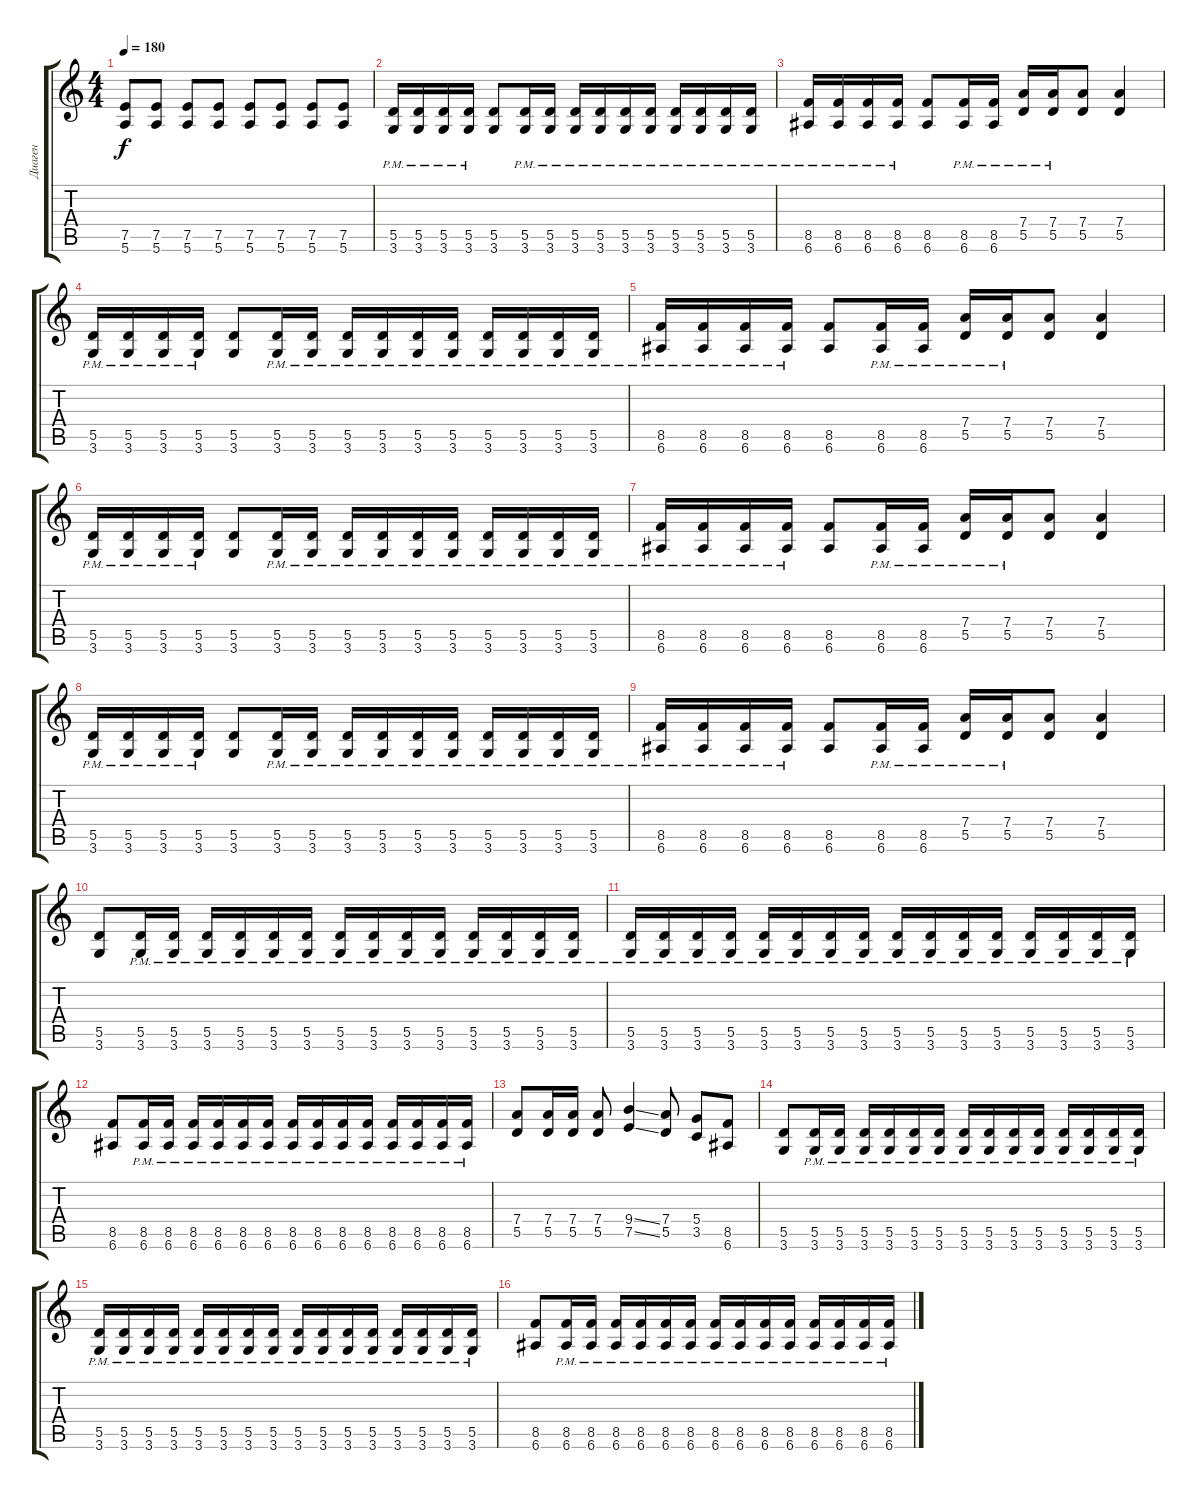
\track ("Диаген" "Диаген") {instrument distortionguitar}
\staff {score tabs}
\tuning (E4 B3 G3 D3 A2 E2) {hide}
\ts (4 4)
\tempo 180
\clef g2
\ks c
(7.5 5.6).8{dy f} (7.5 5.6).8 (7.5 5.6).8 (7.5 5.6).8 (7.5 5.6).8 (7.5 5.6).8 (7.5 5.6).8 (7.5 5.6).8 |
(5.5{pm} 3.6{pm}).16 (5.5{pm} 3.6{pm}).16 (5.5{pm} 3.6{pm}).16 (5.5{pm} 3.6{pm}).16 (5.5 3.6).8 (5.5{pm} 3.6{pm}).16 (5.5{pm} 3.6{pm}).16 (5.5{pm} 3.6{pm}).16 (5.5{pm} 3.6{pm}).16 (5.5{pm} 3.6{pm}).16 (5.5{pm} 3.6{pm}).16 (5.5{pm} 3.6{pm}).16 (5.5{pm} 3.6{pm}).16 (5.5{pm} 3.6{pm}).16 (5.5{pm} 3.6{pm}).16 |
(8.5{pm} 6.6{pm}).16 (8.5{pm} 6.6{pm}).16 (8.5{pm} 6.6{pm}).16 (8.5{pm} 6.6{pm}).16 (8.5 6.6).8 (8.5{pm} 6.6{pm}).16 (8.5{pm} 6.6{pm}).16 (7.4{pm} 5.5{pm}).16 (7.4{pm} 5.5{pm}).16 (7.4 5.5).8 (7.4 5.5).4 |
(5.5{pm} 3.6{pm}).16 (5.5{pm} 3.6{pm}).16 (5.5{pm} 3.6{pm}).16 (5.5{pm} 3.6{pm}).16 (5.5 3.6).8 (5.5{pm} 3.6{pm}).16 (5.5{pm} 3.6{pm}).16 (5.5{pm} 3.6{pm}).16 (5.5{pm} 3.6{pm}).16 (5.5{pm} 3.6{pm}).16 (5.5{pm} 3.6{pm}).16 (5.5{pm} 3.6{pm}).16 (5.5{pm} 3.6{pm}).16 (5.5{pm} 3.6{pm}).16 (5.5{pm} 3.6{pm}).16 |
(8.5{pm} 6.6{pm}).16 (8.5{pm} 6.6{pm}).16 (8.5{pm} 6.6{pm}).16 (8.5{pm} 6.6{pm}).16 (8.5 6.6).8 (8.5{pm} 6.6{pm}).16 (8.5{pm} 6.6{pm}).16 (7.4{pm} 5.5{pm}).16 (7.4{pm} 5.5{pm}).16 (7.4 5.5).8 (7.4 5.5).4 |
(5.5{pm} 3.6{pm}).16 (5.5{pm} 3.6{pm}).16 (5.5{pm} 3.6{pm}).16 (5.5{pm} 3.6{pm}).16 (5.5 3.6).8 (5.5{pm} 3.6{pm}).16 (5.5{pm} 3.6{pm}).16 (5.5{pm} 3.6{pm}).16 (5.5{pm} 3.6{pm}).16 (5.5{pm} 3.6{pm}).16 (5.5{pm} 3.6{pm}).16 (5.5{pm} 3.6{pm}).16 (5.5{pm} 3.6{pm}).16 (5.5{pm} 3.6{pm}).16 (5.5{pm} 3.6{pm}).16 |
(8.5{pm} 6.6{pm}).16 (8.5{pm} 6.6{pm}).16 (8.5{pm} 6.6{pm}).16 (8.5{pm} 6.6{pm}).16 (8.5 6.6).8 (8.5{pm} 6.6{pm}).16 (8.5{pm} 6.6{pm}).16 (7.4{pm} 5.5{pm}).16 (7.4{pm} 5.5{pm}).16 (7.4 5.5).8 (7.4 5.5).4 |
(5.5{pm} 3.6{pm}).16 (5.5{pm} 3.6{pm}).16 (5.5{pm} 3.6{pm}).16 (5.5{pm} 3.6{pm}).16 (5.5 3.6).8 (5.5{pm} 3.6{pm}).16 (5.5{pm} 3.6{pm}).16 (5.5{pm} 3.6{pm}).16 (5.5{pm} 3.6{pm}).16 (5.5{pm} 3.6{pm}).16 (5.5{pm} 3.6{pm}).16 (5.5{pm} 3.6{pm}).16 (5.5{pm} 3.6{pm}).16 (5.5{pm} 3.6{pm}).16 (5.5{pm} 3.6{pm}).16 |
(8.5{pm} 6.6{pm}).16 (8.5{pm} 6.6{pm}).16 (8.5{pm} 6.6{pm}).16 (8.5{pm} 6.6{pm}).16 (8.5 6.6).8 (8.5{pm} 6.6{pm}).16 (8.5{pm} 6.6{pm}).16 (7.4{pm} 5.5{pm}).16 (7.4{pm} 5.5{pm}).16 (7.4 5.5).8 (7.4 5.5).4 |
(5.5 3.6).8 (5.5{pm} 3.6{pm}).16 (5.5{pm} 3.6{pm}).16 (5.5{pm} 3.6{pm}).16 (5.5{pm} 3.6{pm}).16 (5.5{pm} 3.6{pm}).16 (5.5{pm} 3.6{pm}).16 (5.5{pm} 3.6{pm}).16 (5.5{pm} 3.6{pm}).16 (5.5{pm} 3.6{pm}).16 (5.5{pm} 3.6{pm}).16 (5.5{pm} 3.6{pm}).16 (5.5{pm} 3.6{pm}).16 (5.5{pm} 3.6{pm}).16 (5.5{pm} 3.6{pm}).16 |
(5.5{pm} 3.6{pm}).16 (5.5{pm} 3.6{pm}).16 (5.5{pm} 3.6{pm}).16 (5.5{pm} 3.6{pm}).16 (5.5{pm} 3.6{pm}).16 (5.5{pm} 3.6{pm}).16 (5.5{pm} 3.6{pm}).16 (5.5{pm} 3.6{pm}).16 (5.5{pm} 3.6{pm}).16 (5.5{pm} 3.6{pm}).16 (5.5{pm} 3.6{pm}).16 (5.5{pm} 3.6{pm}).16 (5.5{pm} 3.6{pm}).16 (5.5{pm} 3.6{pm}).16 (5.5{pm} 3.6{pm}).16 (5.5{pm} 3.6{pm}).16 |
(8.5 6.6).8 (8.5{pm} 6.6{pm}).16 (8.5{pm} 6.6{pm}).16 (8.5{pm} 6.6{pm}).16 (8.5{pm} 6.6{pm}).16 (8.5{pm} 6.6{pm}).16 (8.5{pm} 6.6{pm}).16 (8.5{pm} 6.6{pm}).16 (8.5{pm} 6.6{pm}).16 (8.5{pm} 6.6{pm}).16 (8.5{pm} 6.6{pm}).16 (8.5{pm} 6.6{pm}).16 (8.5{pm} 6.6{pm}).16 (8.5{pm} 6.6{pm}).16 (8.5{pm} 6.6{pm}).16 |
(7.4 5.5).8 (7.4 5.5).16 (7.4 5.5).16 (7.4 5.5).8 (9.4{ss} 7.5{ss}).4 (7.4 5.5).8 (5.4 3.5).8 (8.5 6.6).8 |
(5.5 3.6).8 (5.5{pm} 3.6{pm}).16 (5.5{pm} 3.6{pm}).16 (5.5{pm} 3.6{pm}).16 (5.5{pm} 3.6{pm}).16 (5.5{pm} 3.6{pm}).16 (5.5{pm} 3.6{pm}).16 (5.5{pm} 3.6{pm}).16 (5.5{pm} 3.6{pm}).16 (5.5{pm} 3.6{pm}).16 (5.5{pm} 3.6{pm}).16 (5.5{pm} 3.6{pm}).16 (5.5{pm} 3.6{pm}).16 (5.5{pm} 3.6{pm}).16 (5.5{pm} 3.6{pm}).16 |
(5.5{pm} 3.6{pm}).16 (5.5{pm} 3.6{pm}).16 (5.5{pm} 3.6{pm}).16 (5.5{pm} 3.6{pm}).16 (5.5{pm} 3.6{pm}).16 (5.5{pm} 3.6{pm}).16 (5.5{pm} 3.6{pm}).16 (5.5{pm} 3.6{pm}).16 (5.5{pm} 3.6{pm}).16 (5.5{pm} 3.6{pm}).16 (5.5{pm} 3.6{pm}).16 (5.5{pm} 3.6{pm}).16 (5.5{pm} 3.6{pm}).16 (5.5{pm} 3.6{pm}).16 (5.5{pm} 3.6{pm}).16 (5.5{pm} 3.6{pm}).16 |
(8.5 6.6).8 (8.5{pm} 6.6{pm}).16 (8.5{pm} 6.6{pm}).16 (8.5{pm} 6.6{pm}).16 (8.5{pm} 6.6{pm}).16 (8.5{pm} 6.6{pm}).16 (8.5{pm} 6.6{pm}).16 (8.5{pm} 6.6{pm}).16 (8.5{pm} 6.6{pm}).16 (8.5{pm} 6.6{pm}).16 (8.5{pm} 6.6{pm}).16 (8.5{pm} 6.6{pm}).16 (8.5{pm} 6.6{pm}).16 (8.5{pm} 6.6{pm}).16 (8.5{pm} 6.6{pm}).16
